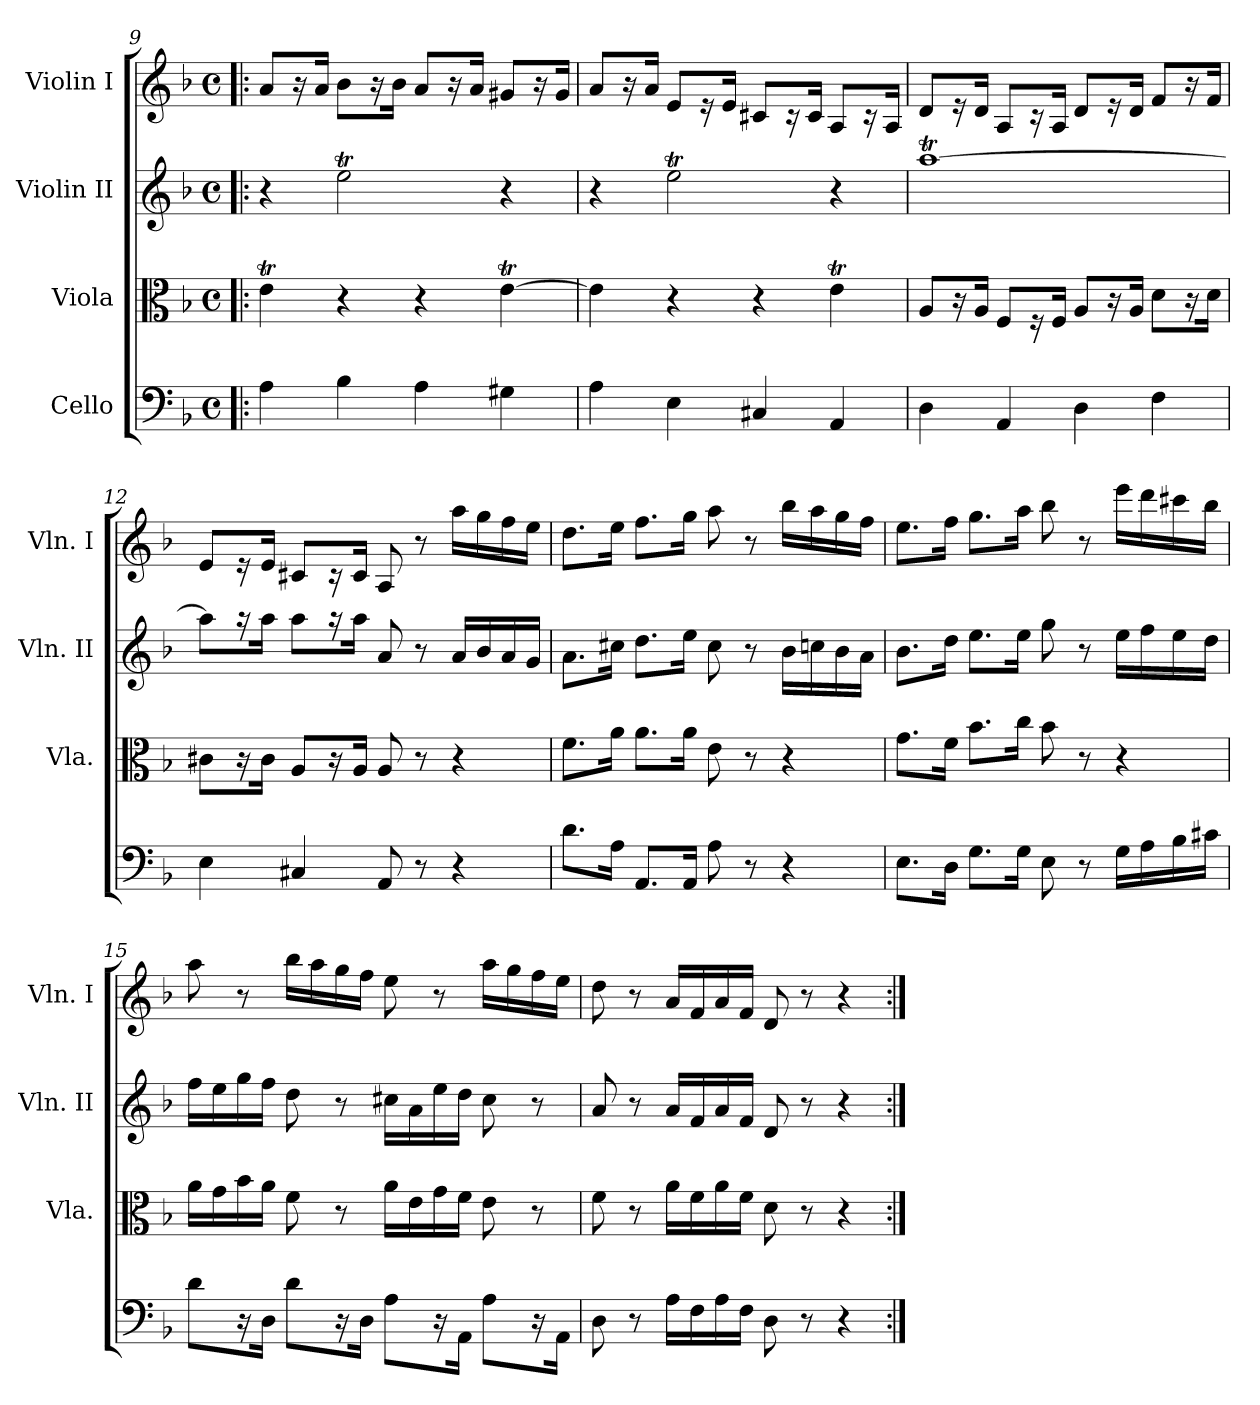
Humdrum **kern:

**kern	**kern	**kern	**kern
*part4	*part3	*part2	*part1
*staff4	*staff3	*staff2	*staff1
*I"Cello	*I"Viola	*I"Violin II	*I"Violin I
*	*I'Vla.	*I'Vln. II	*I'Vln. I
*clefF4	*clefC3	*clefG2	*clefG2
*k[b-]	*k[b-]	*k[b-]	*k[b-]
*F:	*F:	*F:	*F:
*M4/4	*M4/4	*M4/4	*M4/4
*met(c)	*met(c)	*met(c)	*met(c)
=9!|:	=9!|:	=9!|:	=9!|:
4A\	4et\	4r	8a/L
.	.	.	16r
.	.	.	16a/Jk
4B-\	4r	2eet\	(>8b-\L
.	.	.	16r
.	.	.	16b-\Jk
4A\	4r	.	(>8a/L
.	.	.	16r
.	.	.	16a/Jk
4G#X\	[4et\	4r	(<8g#X/L
.	.	.	16r
.	.	.	16g#/Jk
!!LO:PB:g=z
=10	=10	=10	=10
4A\	4e\]	4r	(<8a/L
.	.	.	16r
.	.	.	16a/Jk
4E\	4r	2eet\	(<8e/L
.	.	.	16r
.	.	.	16e/Jk
4C#X/	4r	.	(<8c#X/L
.	.	.	16r
.	.	.	16c#/Jk
4AA/	4et\	4r	(<8A/L
.	.	.	16r
.	.	.	16A/Jk
=11	=11	=11	=11
4D\	8A/L	[1aat	(<8d/L
.	16r	.	16r
.	16A/Jk	.	16d/Jk
4AA/	(<8F/L	.	(<8A/L
.	16r	.	16r
.	16F/Jk	.	16A/Jk
4D\	(<8A/L	.	(<8d/L
.	16r	.	16r
.	16A/Jk	.	16d/Jk
4F\	(>8d\L	.	(<8f/L
.	16r	.	16r
.	16d\Jk	.	16f/Jk
=12	=12	=12	=12
4E\	(>8c#X\L	8aa\L]	(<8e/L
.	16r	16r	16r
.	16c#\Jk	16aa\Jk	16e/Jk
4C#X/	(>8A/L	8aa\L	(<8c#X/L
.	16r	16r	16r
.	16A/Jk	16aa\Jk	16c#/Jk
8AA/	8A/	(>8a/	(<8A/
8r	8r	8r	8r
4r	4r	16a/LL	16aa\LL
.	.	16b-/	16gg\
.	.	16a/	16ff\
.	.	(<16g/JJ	(>16ee\JJ
!!LO:LB:g=z
=13	=13	=13	=13
8.d\L	8.f\L	8.a\L	8.dd\L
16A\Jk	16a\Jk	16cc#X\Jk	16ee\Jk
8.AA/L	8.a\L	8.dd\L	8.ff\L
16AA/Jk	16a\Jk	16ee\Jk	16gg\Jk
8A\	8e\	8cc#\	8aa\
8r	8r	8r	8r
4r	4r	16b-\LL	16bb-\LL
.	.	16ccn\	16aa\
.	.	16b-\	16gg\
.	.	(>16a\JJ	(>16ff\JJ
=14	=14	=14	=14
8.E\L	8.g\L	8.b-\L	8.ee\L
16D\Jk	16f\Jk	16dd\Jk	16ff\Jk
8.G\L	8.b-\L	8.ee\L	8.gg\L
16G\Jk	16cc\Jk	16ee\Jk	16aa\Jk
8E\	8b-\	8gg\	8bb-\
8r	8r	8r	8r
16G\LL	4r	16ee\LL	16eee\LL
16A\	.	16ff\	16ddd\
16B-\	.	16ee\	16ccc#X\
(>16c#X\JJ	.	(>16dd\JJ	16bb-\JJ
!!LO:LB:g=z
=15	=15	=15	=15
8d\L	16a\LL	16ff\LL	(>8aa\
.	16g\	16ee\	.
16r	16b-\	16gg\	8r
16D\Jk	16a\JJ	16ff\JJ	.
8d\L	8f\	(>8dd\	16bb-\LL
.	.	.	16aa\
16r	8r	8r	16gg\
16D\Jk	.	.	16ff\JJ
8A\L	16a\LL	16cc#X\LL	(>8ee\
.	16e\	16a\	.
16r	16g\	16ee\	8r
16AA\Jk	16f\JJ	16dd\JJ	.
8A\L	8e\	(>8cc#\	16aa\LL
.	.	.	16gg\
16r	8r	8r	16ff\
16AA\Jk	.	.	16ee\JJ
=16	=16	=16	=16
8D\	8f\	8a/	(>8dd\
8r	8r	8r	8r
16A\LL	16a\LL	16a/LL	16a/LL
16F\	16f\	16f/	16f/
16A\	16a\	16a/	16a/
16F\JJ	16f\JJ	16f/JJ	16f/JJ
(>8D\	(>8d\	(<8d/	(<8d/
8r	8r	8r	8r
4r	4r	4r	4r
=:|!	=:|!	=:|!	=:|!
*-	*-	*-	*-
